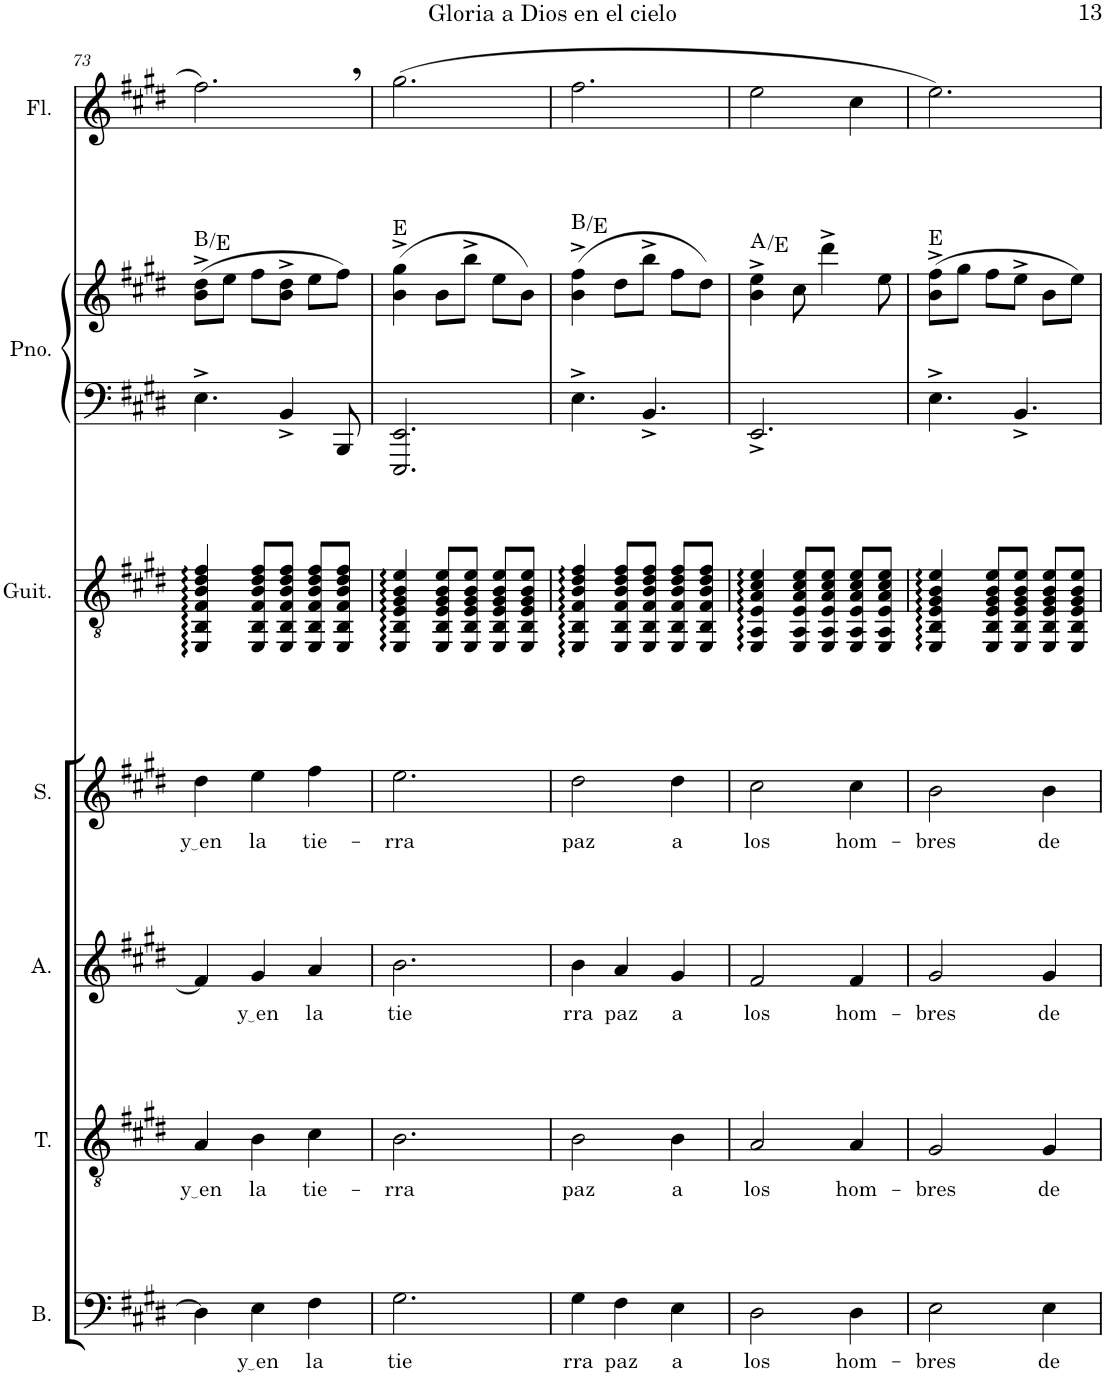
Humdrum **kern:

**kern	**text	**kern	**text	**kern	**text	**kern	**text	**kern	**kern	**kern	**harte	**kern
*part7	*part7	*part6	*part6	*part5	*part5	*part4	*part4	*part3	*part2	*part2	*part2	*part1
*staff8	*staff8	*staff7	*staff7	*staff6	*staff6	*staff5	*staff5	*staff4	*staff3	*staff2	*	*staff1
*I"Bajo	*	*I"Tenor	*	*I"Alto	*	*I"Soprano	*	*I"Guitarra acústica	*I"Piano	*	*	*I"Flauta
*I'B.	*	*I'T.	*	*I'A.	*	*I'S.	*	*I'Guit.	*I'Pno.	*	*	*I'Fl.
!!LO:PB:g=z
*clefF4	*	*clefGv2	*	*clefG2	*	*clefG2	*	*clefGv2	*clefF4	*clefG2	*	*clefG2
*k[f#c#g#d#]	*	*k[f#c#g#d#]	*	*k[f#c#g#d#]	*	*k[f#c#g#d#]	*	*k[f#c#g#d#]	*k[f#c#g#d#]	*k[f#c#g#d#]	*	*k[f#c#g#d#]
*M3/4	*	*M3/4	*	*M3/4	*	*M3/4	*	*M3/4	*M3/4	*M3/4	*	*M3/4
=73	=73	=73	=73	=73	=73	=73	=73	=73	=73	=73	=73	=73
!	!	!	!LO:LY:b	!	!	!	!LO:LY:b	!	!	!	!	!
4D#\]	.	4A/	y en	4f#/]	.	4dd#\	y en	4EE/ 4BB/ 4F#/ 4B/ 4d#/ 4f#/	4.E^\	(8b\^ 8dd#\^L	B:maj/4	2.ff#,\
.	.	.	.	.	.	.	.	.	.	8ee\J	.	.
!	!LO:LY:b	!	!LO:LY:b	!	!LO:LY:b	!	!LO:LY:b	!	!	!	!	!
4E\	y en	4B\	la	4g#/	y en	4ee\	la	8EE/ 8BB/ 8F#/ 8B/ 8d#/ 8f#/L	.	8ff#\L	.	.
.	.	.	.	.	.	.	.	8EE/ 8BB/ 8F#/ 8B/ 8d#/ 8f#/J	4BB^/	8b\^ 8dd#\^J	.	.
!	!LO:LY:b	!	!LO:LY:b	!	!LO:LY:b	!	!LO:LY:b	!	!	!	!	!
4F#\	la	4c#\	tie-	4a/	la	4ff#\	tie-	8EE/ 8BB/ 8F#/ 8B/ 8d#/ 8f#/L	.	8ee\L	.	.
.	.	.	.	.	.	.	.	8EE/ 8BB/ 8F#/ 8B/ 8d#/ 8f#/J	8BBB/	8ff#\J)	.	.
=74	=74	=74	=74	=74	=74	=74	=74	=74	=74	=74	=74	=74
!	!LO:LY:b	!	!LO:LY:b	!	!LO:LY:b	!	!LO:LY:b	!	!	!	!	!
2.G#\	tie	2.B\	-rra	2.b\	tie	2.ee\	-rra	4EE/ 4BB/ 4E/ 4G#/ 4B/ 4e/	2.EEE/ 2.EE/	(4b\^ 4gg#\^	E:maj	(2.gg#\
.	.	.	.	.	.	.	.	8EE/ 8BB/ 8E/ 8G#/ 8B/ 8e/L	.	8b\L	.	.
.	.	.	.	.	.	.	.	8EE/ 8BB/ 8E/ 8G#/ 8B/ 8e/J	.	8bb^\J	.	.
.	.	.	.	.	.	.	.	8EE/ 8BB/ 8E/ 8G#/ 8B/ 8e/L	.	8ee\L	.	.
.	.	.	.	.	.	.	.	8EE/ 8BB/ 8E/ 8G#/ 8B/ 8e/J	.	8b\J)	.	.
=75	=75	=75	=75	=75	=75	=75	=75	=75	=75	=75	=75	=75
!	!LO:LY:b	!	!LO:LY:b	!	!LO:LY:b	!	!LO:LY:b	!	!	!	!	!
4G#\	rra	2B\	paz	4b\	rra	2dd#\	paz	4EE/ 4BB/ 4F#/ 4B/ 4d#/ 4f#/	4.E^\	(4b\^ 4ff#\^	B:maj/4	2.ff#\
!	!LO:LY:b	!	!	!	!LO:LY:b	!	!	!	!	!	!	!
4F#\	paz	.	.	4a/	paz	.	.	8EE/ 8BB/ 8F#/ 8B/ 8d#/ 8f#/L	.	8dd#\L	.	.
.	.	.	.	.	.	.	.	8EE/ 8BB/ 8F#/ 8B/ 8d#/ 8f#/J	4.BB^/	8bb^\J	.	.
!	!LO:LY:b	!	!LO:LY:b	!	!LO:LY:b	!	!LO:LY:b	!	!	!	!	!
4E\	a	4B\	a	4g#/	a	4dd#\	a	8EE/ 8BB/ 8F#/ 8B/ 8d#/ 8f#/L	.	8ff#\L	.	.
.	.	.	.	.	.	.	.	8EE/ 8BB/ 8F#/ 8B/ 8d#/ 8f#/J	.	8dd#\J)	.	.
=76	=76	=76	=76	=76	=76	=76	=76	=76	=76	=76	=76	=76
!	!LO:LY:b	!	!LO:LY:b	!	!LO:LY:b	!	!LO:LY:b	!	!	!	!	!
2D#\	los	2A/	los	2f#/	los	2cc#\	los	4EE/ 4AA/ 4E/ 4A/ 4c#/ 4e/	2.EE^/	4b\^ 4ee\^	A:maj/5	2ee\
.	.	.	.	.	.	.	.	8EE/ 8AA/ 8E/ 8A/ 8c#/ 8e/L	.	8cc#\	.	.
.	.	.	.	.	.	.	.	8EE/ 8AA/ 8E/ 8A/ 8c#/ 8e/J	.	4ddd#^\	.	.
!	!LO:LY:b	!	!LO:LY:b	!	!LO:LY:b	!	!LO:LY:b	!	!	!	!	!
4D#\	hom-	4A/	hom-	4f#/	hom-	4cc#\	hom-	8EE/ 8AA/ 8E/ 8A/ 8c#/ 8e/L	.	.	.	4cc#\
.	.	.	.	.	.	.	.	8EE/ 8AA/ 8E/ 8A/ 8c#/ 8e/J	.	8ee\	.	.
=77	=77	=77	=77	=77	=77	=77	=77	=77	=77	=77	=77	=77
!	!LO:LY:b	!	!LO:LY:b	!	!LO:LY:b	!	!LO:LY:b	!	!	!	!	!
2E\	-bres	2G#/	-bres	2g#/	-bres	2b\	-bres	4EE/ 4BB/ 4E/ 4G#/ 4B/ 4e/	4.E^\	(8b\^ 8ff#\^L	E:maj	2.ee\)
.	.	.	.	.	.	.	.	.	.	8gg#\J	.	.
.	.	.	.	.	.	.	.	8EE/ 8BB/ 8E/ 8G#/ 8B/ 8e/L	.	8ff#\L	.	.
.	.	.	.	.	.	.	.	8EE/ 8BB/ 8E/ 8G#/ 8B/ 8e/J	4.BB^/	8ee^\J	.	.
!	!LO:LY:b	!	!LO:LY:b	!	!LO:LY:b	!	!LO:LY:b	!	!	!	!	!
4E\	de	4G#/	de	4g#/	de	4b\	de	8EE/ 8BB/ 8E/ 8G#/ 8B/ 8e/L	.	8b\L	.	.
.	.	.	.	.	.	.	.	8EE/ 8BB/ 8E/ 8G#/ 8B/ 8e/J	.	8ee\J)	.	.
=	=	=	=	=	=	=	=	=	=	=	=	=
*-	*-	*-	*-	*-	*-	*-	*-	*-	*-	*-	*-	*-
